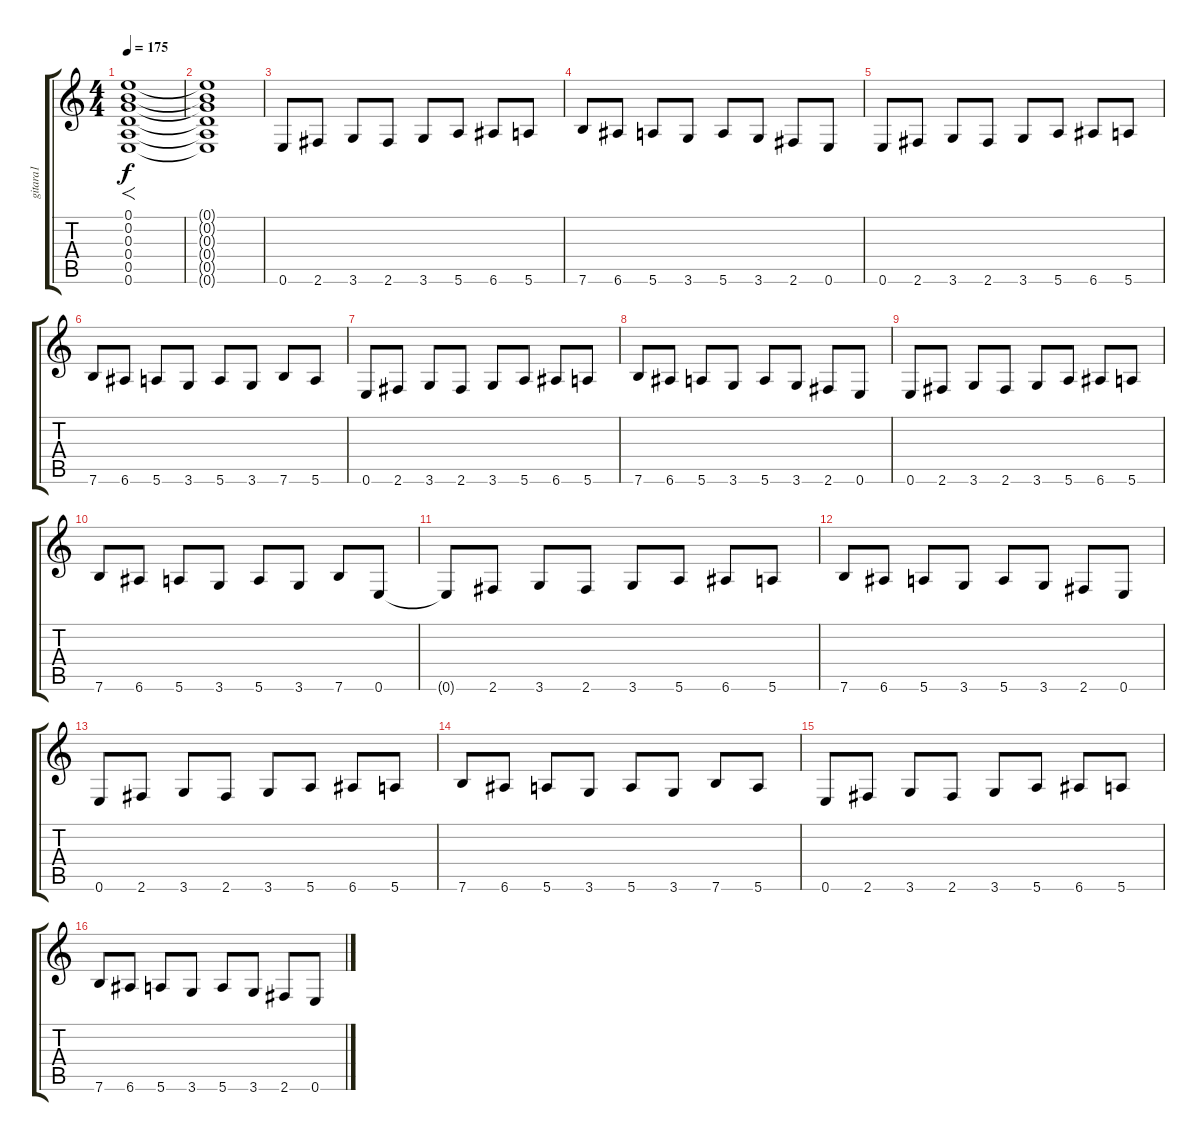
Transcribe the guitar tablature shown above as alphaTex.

\track ("gitara1" "gitara1") {instrument distortionguitar}
\staff {score tabs}
\tuning (E4 B3 G3 D3 A2 E2) {hide}
\ts (4 4)
\tempo 175
\clef g2
\ks c
(0.1 0.2 0.3 0.4 0.5 0.6).1{f dy f instrument distortionguitar} |
(0.1{t} 0.2{t} 0.3{t} 0.4{t} 0.5{t} 0.6{t}).1 |
0.6.8 2.6.8 3.6.8 2.6.8 3.6.8 5.6.8 6.6.8 5.6.8 |
7.6.8 6.6.8 5.6.8 3.6.8 5.6.8 3.6.8 2.6.8 0.6.8 |
0.6.8 2.6.8 3.6.8 2.6.8 3.6.8 5.6.8 6.6.8 5.6.8 |
7.6.8 6.6.8 5.6.8 3.6.8 5.6.8 3.6.8 7.6.8 5.6.8 |
0.6.8 2.6.8 3.6.8 2.6.8 3.6.8 5.6.8 6.6.8 5.6.8 |
7.6.8 6.6.8 5.6.8 3.6.8 5.6.8 3.6.8 2.6.8 0.6.8 |
0.6.8 2.6.8 3.6.8 2.6.8 3.6.8 5.6.8 6.6.8 5.6.8 |
7.6.8 6.6.8 5.6.8 3.6.8 5.6.8 3.6.8 7.6.8 0.6.8 |
0.6{t}.8 2.6.8 3.6.8 2.6.8 3.6.8 5.6.8 6.6.8 5.6.8 |
7.6.8 6.6.8 5.6.8 3.6.8 5.6.8 3.6.8 2.6.8 0.6.8 |
0.6.8 2.6.8 3.6.8 2.6.8 3.6.8 5.6.8 6.6.8 5.6.8 |
7.6.8 6.6.8 5.6.8 3.6.8 5.6.8 3.6.8 7.6.8 5.6.8 |
0.6.8 2.6.8 3.6.8 2.6.8 3.6.8 5.6.8 6.6.8 5.6.8 |
7.6.8 6.6.8 5.6.8 3.6.8 5.6.8 3.6.8 2.6.8 0.6.8
